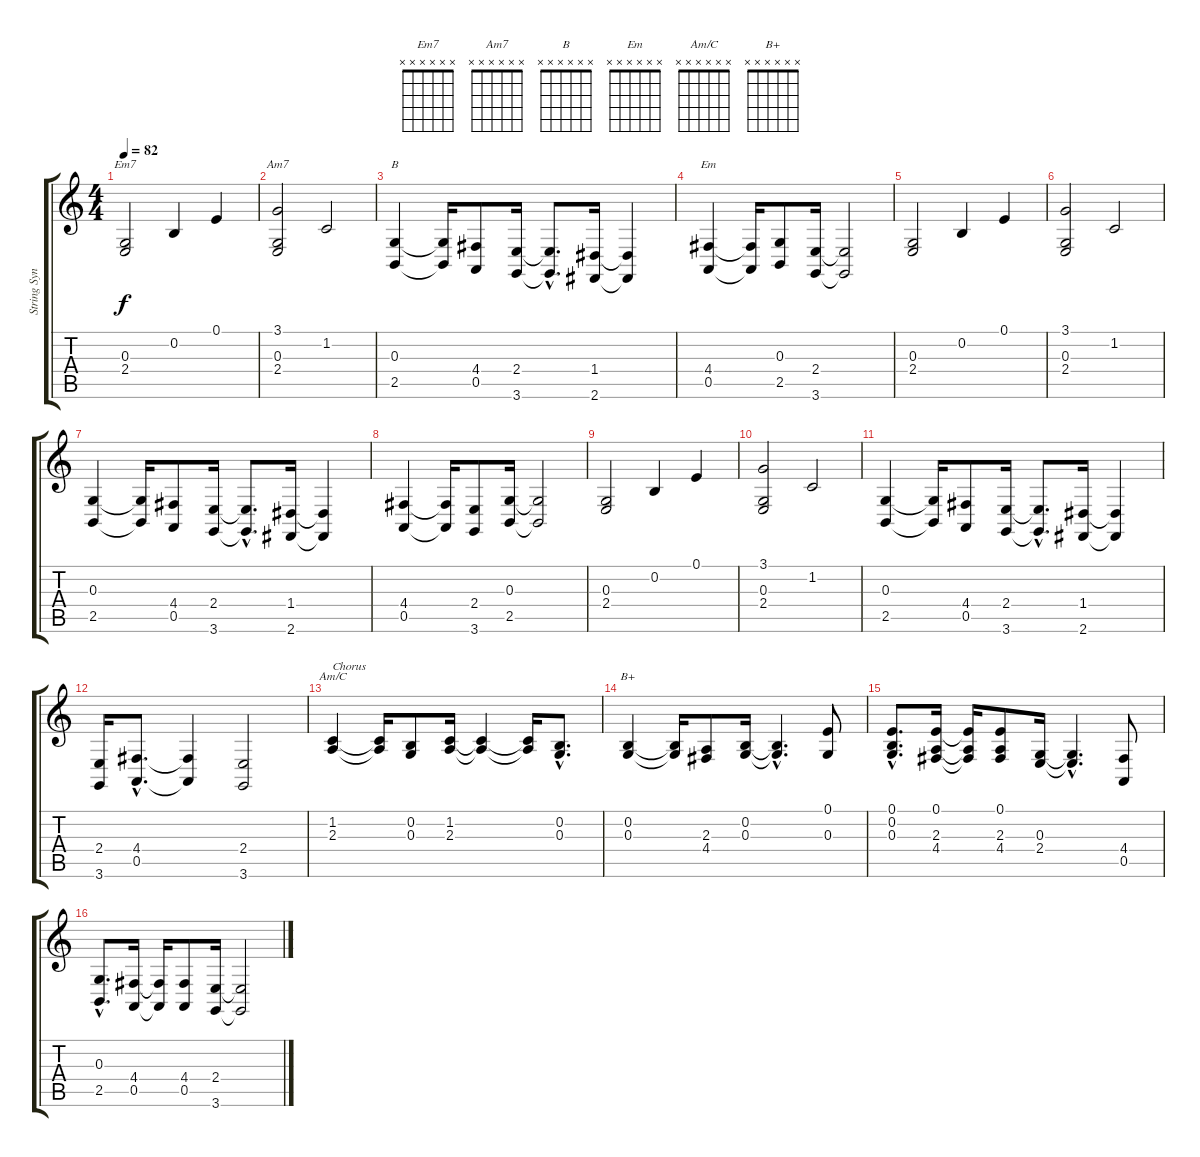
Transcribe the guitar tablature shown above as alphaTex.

\track ("String Synth." "String Syn") {instrument synthstrings1}
\staff {score tabs}
\tuning (E4 B3 G3 D3 A2 E2) {hide}
\chord ("Em7" x x x x x x) {firstfret 0}
\chord ("Am7" x x x x x x) {firstfret 0}
\chord ("B" x x x x x x) {firstfret 0}
\chord ("Em" x x x x x x) {firstfret 0}
\chord ("Am/C" x x x x x x) {firstfret 0}
\chord ("B+" x x x x x x) {firstfret 0}
\ts (4 4)
\tempo 82
\clef g2
\ks c
(0.3 2.4).2{ch "Em7" dy f} 0.2.4 0.1.4 |
(3.1 0.3 2.4).2{ch "Am7"} 1.2.2 |
(0.3 2.5).4{ch "B"} (0.3{t} 2.5{t}).16 (4.4 0.5).8 (2.4 3.6).16 (2.4{hac t} 3.6{hac t}).8{d} (1.4 2.6).16 (1.4{t} 2.6{t}).4 |
(4.4 0.5).4{ch "Em"} (4.4{t} 0.5{t}).16 (0.3 2.5).8 (2.4 3.6).16 (2.4{t} 3.6{t}).2 |
(0.3 2.4).2 0.2.4 0.1.4 |
(3.1 0.3 2.4).2 1.2.2 |
(0.3 2.5).4 (0.3{t} 2.5{t}).16 (4.4 0.5).8 (2.4 3.6).16 (2.4{hac t} 3.6{hac t}).8{d} (1.4 2.6).16 (1.4{t} 2.6{t}).4 |
(4.4 0.5).4 (4.4{t} 0.5{t}).16 (2.4 3.6).8 (0.3 2.5).16 (0.3{t} 2.5{t}).2 |
(0.3 2.4).2 0.2.4 0.1.4 |
(3.1 0.3 2.4).2 1.2.2 |
(0.3 2.5).4 (0.3{t} 2.5{t}).16 (4.4 0.5).8 (2.4 3.6).16 (2.4{hac t} 3.6{hac t}).8{d} (1.4 2.6).16 (1.4{t} 2.6{t}).4 |
(2.4 3.6).16 (4.4{hac} 0.5{hac}).8{d} (4.4{t} 0.5{t}).4 (2.4 3.6).2 |
(1.2 2.3).4{ch "Am/C" txt "Chorus"} (1.2{t} 2.3{t}).16 (0.2 0.3).8 (1.2 2.3).16 (1.2{t} 2.3{t}).4 (1.2{t} 2.3{t}).16 (0.2{hac} 0.3{hac}).8{d} |
(0.2 0.3).4{ch "B+"} (0.2{t} 0.3{t}).16 (2.3 4.4).8 (0.2 0.3).16 (0.2{hac t} 0.3{hac t}).4{d} (0.1 0.3).8 |
(0.1{hac} 0.2{hac} 0.3{hac}).8{d} (0.1 2.3 4.4).16 (0.1{t} 2.3{t} 4.4{t}).16 (0.1 2.3 4.4).8 (0.3 2.4).16 (0.3{hac t} 2.4{hac t}).4{d} (4.4 0.5).8 |
(0.3{hac} 2.5{hac}).8{d} (4.4 0.5).16 (4.4{t} 0.5{t}).16 (4.4 0.5).8 (2.4 3.6).16 (2.4{t} 3.6{t}).2
